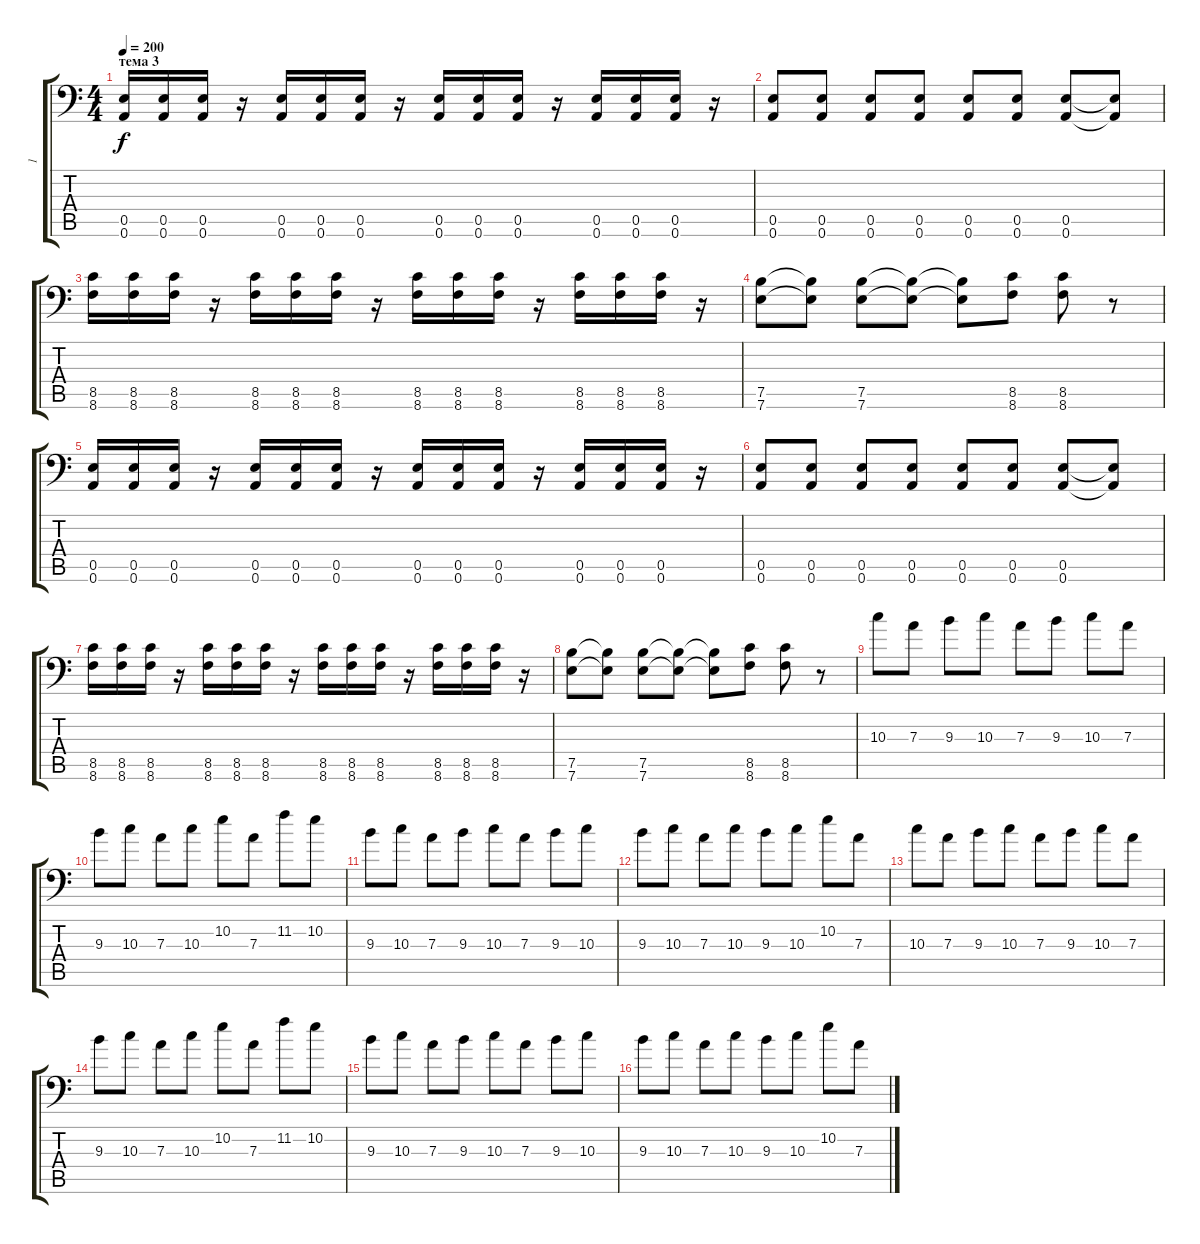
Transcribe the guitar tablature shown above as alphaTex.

\track ("1" "1") {instrument distortionguitar}
\staff {score tabs}
\tuning (B3 Gb3 D3 A2 E2 A1) {hide}
\ts (4 4)
\section ("" "тема 3")
\tempo 200
\clef f4
\ks c
(0.5 0.6).16{dy f} (0.5 0.6).16 (0.5 0.6).16 r.16 (0.5 0.6).16 (0.5 0.6).16 (0.5 0.6).16 r.16 (0.5 0.6).16 (0.5 0.6).16 (0.5 0.6).16 r.16 (0.5 0.6).16 (0.5 0.6).16 (0.5 0.6).16 r.16 |
(0.5 0.6).8 (0.5 0.6).8 (0.5 0.6).8 (0.5 0.6).8 (0.5 0.6).8 (0.5 0.6).8 (0.5 0.6).8 (0.5{t} 0.6{t}).8 |
(8.5 8.6).16 (8.5 8.6).16 (8.5 8.6).16 r.16 (8.5 8.6).16 (8.5 8.6).16 (8.5 8.6).16 r.16 (8.5 8.6).16 (8.5 8.6).16 (8.5 8.6).16 r.16 (8.5 8.6).16 (8.5 8.6).16 (8.5 8.6).16 r.16 |
(7.5 7.6).8 (7.5{t} 7.6{t}).8 (7.5 7.6).8 (7.5{t} 7.6{t}).8 (7.5{t} 7.6{t}).8 (8.5 8.6).8 (8.5 8.6).8 r.8 |
(0.5 0.6).16 (0.5 0.6).16 (0.5 0.6).16 r.16 (0.5 0.6).16 (0.5 0.6).16 (0.5 0.6).16 r.16 (0.5 0.6).16 (0.5 0.6).16 (0.5 0.6).16 r.16 (0.5 0.6).16 (0.5 0.6).16 (0.5 0.6).16 r.16 |
(0.5 0.6).8 (0.5 0.6).8 (0.5 0.6).8 (0.5 0.6).8 (0.5 0.6).8 (0.5 0.6).8 (0.5 0.6).8 (0.5{t} 0.6{t}).8 |
(8.5 8.6).16 (8.5 8.6).16 (8.5 8.6).16 r.16 (8.5 8.6).16 (8.5 8.6).16 (8.5 8.6).16 r.16 (8.5 8.6).16 (8.5 8.6).16 (8.5 8.6).16 r.16 (8.5 8.6).16 (8.5 8.6).16 (8.5 8.6).16 r.16 |
(7.5 7.6).8 (7.5{t} 7.6{t}).8 (7.5 7.6).8 (7.5{t} 7.6{t}).8 (7.5{t} 7.6{t}).8 (8.5 8.6).8 (8.5 8.6).8 r.8 |
10.3.8 7.3.8 9.3.8 10.3.8 7.3.8 9.3.8 10.3.8 7.3.8 |
9.3.8 10.3.8 7.3.8 10.3.8 10.2.8 7.3.8 11.2.8 10.2.8 |
9.3.8 10.3.8 7.3.8 9.3.8 10.3.8 7.3.8 9.3.8 10.3.8 |
9.3.8 10.3.8 7.3.8 10.3.8 9.3.8 10.3.8 10.2.8 7.3.8 |
10.3.8 7.3.8 9.3.8 10.3.8 7.3.8 9.3.8 10.3.8 7.3.8 |
9.3.8 10.3.8 7.3.8 10.3.8 10.2.8 7.3.8 11.2.8 10.2.8 |
9.3.8 10.3.8 7.3.8 9.3.8 10.3.8 7.3.8 9.3.8 10.3.8 |
9.3.8 10.3.8 7.3.8 10.3.8 9.3.8 10.3.8 10.2.8 7.3.8
